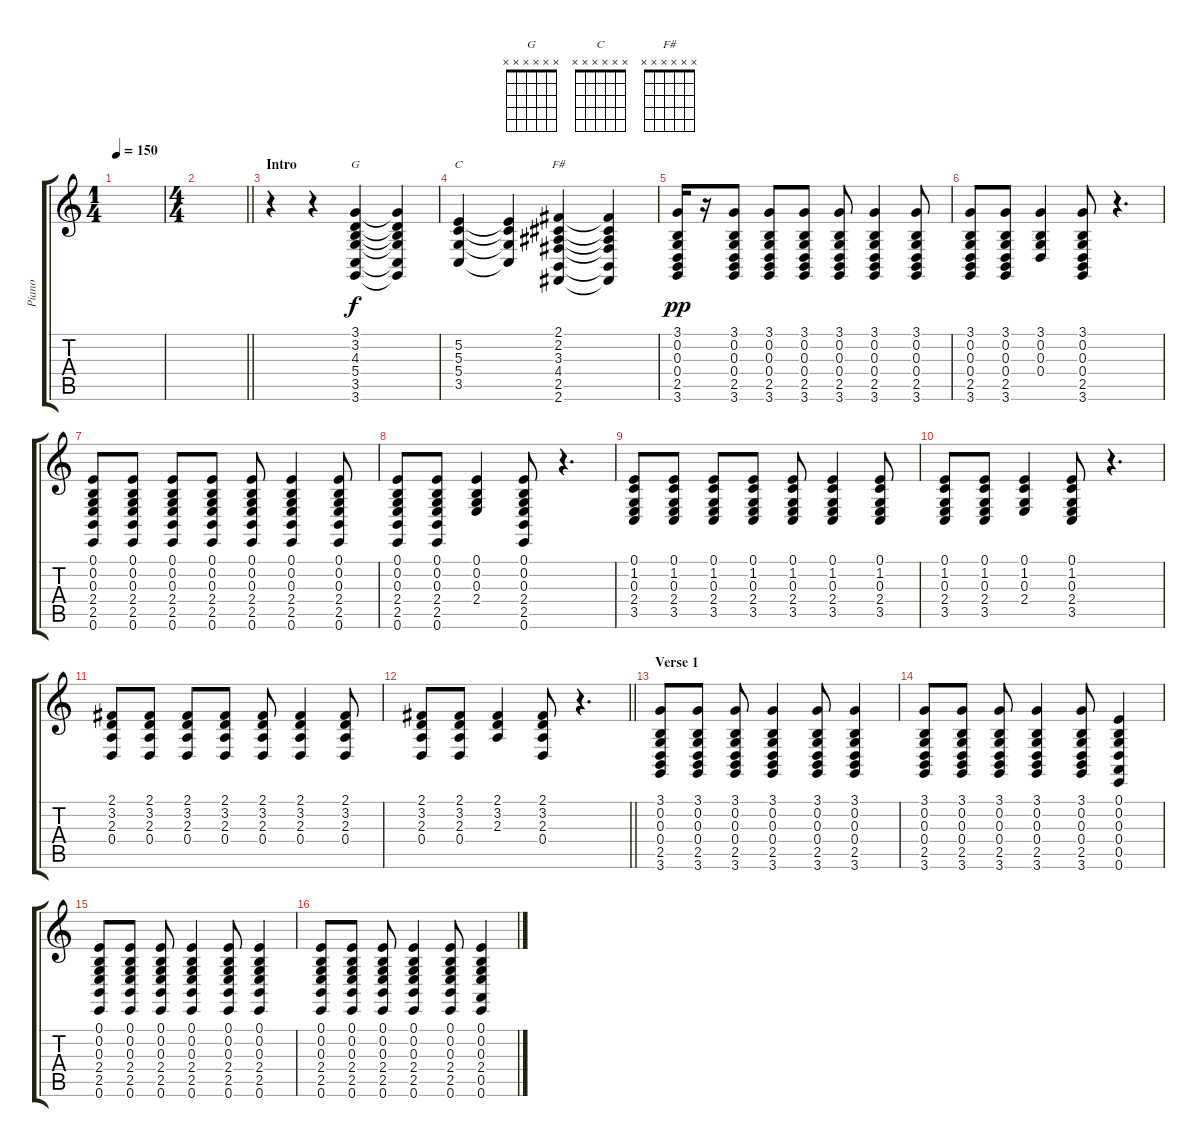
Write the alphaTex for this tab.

\track ("Piano" "Piano") {instrument acousticgrandpiano}
\staff {score tabs}
\tuning (E4 B3 G3 D3 A2 E2) {hide}
\chord ("G" x x x x x x)
\chord ("C" x x x x x x)
\chord ("F#" x x x x x x)
\ts (1 4)
\tempo 150
\clef g2
\ks c
|
\ts (4 4)
\barLineRight lightlight
|
\section ("" "Intro")
r.4 r.4 (3.1 3.2 4.3 5.4 3.5 3.6).4{ch "G"} (3.1{t} 3.2{t} 4.3{t} 5.4{t} 3.5{t} 3.6{t}).4 |
(5.2 5.3 5.4 3.5).4{ch "C"} (5.2{t} 5.3{t} 5.4{t} 3.5{t}).4 (2.1 2.2 3.3 4.4 2.5 2.6).4{ch "F#"} (2.1{t} 2.2{t} 3.3{t} 4.4{t} 2.5{t} 2.6{t}).4 |
(3.1 0.2 0.3 0.4 2.5 3.6).16{dy pp} r.16 (3.1 0.2 0.3 0.4 2.5 3.6).8 (3.1 0.2 0.3 0.4 2.5 3.6).8 (3.1 0.2 0.3 0.4 2.5 3.6).8 (3.1 0.2 0.3 0.4 2.5 3.6).8 (3.1 0.2 0.3 0.4 2.5 3.6).4 (3.1 0.2 0.3 0.4 2.5 3.6).8 |
(3.1 0.2 0.3 0.4 2.5 3.6).8 (3.1 0.2 0.3 0.4 2.5 3.6).8 (3.1 0.2 0.3 0.4).4 (3.1 0.2 0.3 0.4 2.5 3.6).8 r.4{d} |
(0.1 0.2 0.3 2.4 2.5 0.6).8 (0.1 0.2 0.3 2.4 2.5 0.6).8 (0.1 0.2 0.3 2.4 2.5 0.6).8 (0.1 0.2 0.3 2.4 2.5 0.6).8 (0.1 0.2 0.3 2.4 2.5 0.6).8 (0.1 0.2 0.3 2.4 2.5 0.6).4 (0.1 0.2 0.3 2.4 2.5 0.6).8 |
(0.1 0.2 0.3 2.4 2.5 0.6).8 (0.1 0.2 0.3 2.4 2.5 0.6).8 (0.1 0.2 0.3 2.4).4 (0.1 0.2 0.3 2.4 2.5 0.6).8 r.4{d} |
(0.1 1.2 0.3 2.4 3.5).8 (0.1 1.2 0.3 2.4 3.5).8 (0.1 1.2 0.3 2.4 3.5).8 (0.1 1.2 0.3 2.4 3.5).8 (0.1 1.2 0.3 2.4 3.5).8 (0.1 1.2 0.3 2.4 3.5).4 (0.1 1.2 0.3 2.4 3.5).8 |
(0.1 1.2 0.3 2.4 3.5).8 (0.1 1.2 0.3 2.4 3.5).8 (0.1 1.2 0.3 2.4).4 (0.1 1.2 0.3 2.4 3.5).8 r.4{d} |
(2.1 3.2 2.3 0.4).8 (2.1 3.2 2.3 0.4).8 (2.1 3.2 2.3 0.4).8 (2.1 3.2 2.3 0.4).8 (2.1 3.2 2.3 0.4).8 (2.1 3.2 2.3 0.4).4 (2.1 3.2 2.3 0.4).8 |
\barLineRight lightlight
(2.1 3.2 2.3 0.4).8 (2.1 3.2 2.3 0.4).8 (2.1 3.2 2.3).4 (2.1 3.2 2.3 0.4).8 r.4{d} |
\section ("" "Verse 1")
(3.1 0.2 0.3 0.4 2.5 3.6).8 (3.1 0.2 0.3 0.4 2.5 3.6).8 (3.1 0.2 0.3 0.4 2.5 3.6).8 (3.1 0.2 0.3 0.4 2.5 3.6).4 (3.1 0.2 0.3 0.4 2.5 3.6).8 (3.1 0.2 0.3 0.4 2.5 3.6).4 |
(3.1 0.2 0.3 0.4 2.5 3.6).8 (3.1 0.2 0.3 0.4 2.5 3.6).8 (3.1 0.2 0.3 0.4 2.5 3.6).8 (3.1 0.2 0.3 0.4 2.5 3.6).4 (3.1 0.2 0.3 0.4 2.5 3.6).8 (0.1 0.2 0.3 0.4 0.5 0.6).4 |
(0.1 0.2 0.3 2.4 2.5 0.6).8 (0.1 0.2 0.3 2.4 2.5 0.6).8 (0.1 0.2 0.3 2.4 2.5 0.6).8 (0.1 0.2 0.3 2.4 2.5 0.6).4 (0.1 0.2 0.3 2.4 2.5 0.6).8 (0.1 0.2 0.3 2.4 2.5 0.6).4 |
(0.1 0.2 0.3 2.4 2.5 0.6).8 (0.1 0.2 0.3 2.4 2.5 0.6).8 (0.1 0.2 0.3 2.4 2.5 0.6).8 (0.1 0.2 0.3 2.4 2.5 0.6).4 (0.1 0.2 0.3 2.4 2.5 0.6).8 (0.1 0.2 0.3 2.4 0.5 0.6).4
